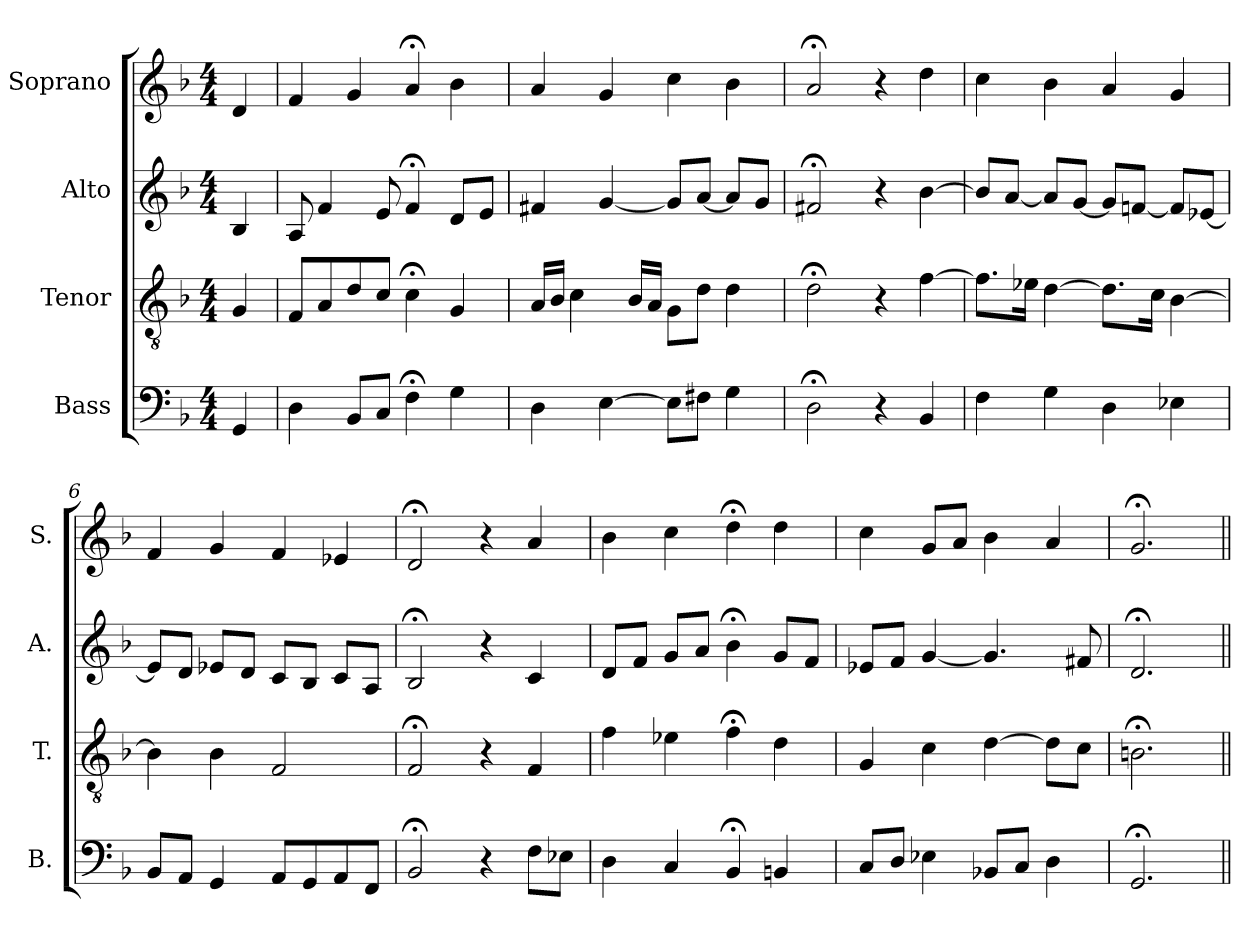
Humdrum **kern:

**kern	**kern	**kern	**kern
*part4	*part3	*part2	*part1
*staff4	*staff3	*staff2	*staff1
*I"Bass	*I"Tenor	*I"Alto	*I"Soprano
*I'B.	*I'T.	*I'A.	*I'S.
*clefF4	*clefGv2	*clefG2	*clefG2
*	*ITrd7c12	*	*
*k[b-]	*k[b-]	*k[b-]	*k[b-]
*F:	*F:	*F:	*F:
*M4/4	*M4/4	*M4/4	*M4/4
=1	=1	=1	=1
4GG/	4GG/	4B-/	4d/
=2	=2	=2	=2
4D\	8FF/L	8A/	4f/
.	8AA/	4f/	.
8BB-/L	8D/	.	4g/
8C/J	8C/J	8e/	.
4F;<\	4C;<\	4f;</	4a;</
4G\	4GG/	8d/L	4b-\
.	.	8e/J	.
=3	=3	=3	=3
4D\	16AA/LL	4f#X/	4a/
.	16BB-/JJ	.	.
.	4C\	.	.
[4E\	.	[4g/	4g/
.	16BB-/LL	.	.
.	16AA/JJ	.	.
8E\L]	8GG\L	8g/L]	4cc\
8F#X\J	8D\J	[8a/J	.
4G\	4D\	8a/L]	4b-\
.	.	8g/J	.
=4	=4	=4	=4
2D;<\	2D;<\	2f#X;</	2a;</
4r	4r	4r	4r
4BB-/	[4F\	[4b-\	4dd\
=5	=5	=5	=5
4F\	8.F\L]	8b-/L]	4cc\
.	.	[8a/J	.
.	16E-X\Jk	.	.
4G\	[4D\	8a/L]	4b-\
.	.	[8g/J	.
4D\	8.D\L]	8g/L]	4a/
.	.	[8fn/J	.
.	16C\Jk	.	.
4E-X\	[4BB-\	8f/L]	4g/
.	.	[8e-X/J	.
!!LO:LB:g=z
=6	=6	=6	=6
8BB-/L	4BB-\]	8e-/L]	4f/
8AA/J	.	8d/J	.
4GG/	4BB-\	8e-X/L	4g/
.	.	8d/J	.
8AA/L	2FF/	8c/L	4f/
8GG/	.	8B-/J	.
8AA/	.	8c/L	4e-X/
8FF/J	.	8A/J	.
=7	=7	=7	=7
2BB-;</	2FF;</	2B-;</	2d;</
4r	4r	4r	4r
8F\L	4FF/	4c/	4a/
8E-X\J	.	.	.
=8	=8	=8	=8
4D\	4F\	8d/L	4b-\
.	.	8f/J	.
4C/	4E-X\	8g/L	4cc\
.	.	8a/J	.
4BB-;</	4F;<\	4b-;<\	4dd;<\
4BBn/	4D\	8g/L	4dd\
.	.	8f/J	.
=9	=9	=9	=9
8C/L	4GG/	8e-X/L	4cc\
8D/J	.	8f/J	.
4E-X\	4C\	[4g/	8g/L
.	.	.	8a/J
8BB-X/L	[4D\	4.g/]	4b-\
8C/J	.	.	.
4D\	8D\L]	.	4a/
.	8C\J	8f#X/	.
=10	=10	=10	=10
2.GG;</	2.BBn;<\	2.d;</	2.g;</
=||	=||	=||	=||
*-	*-	*-	*-
